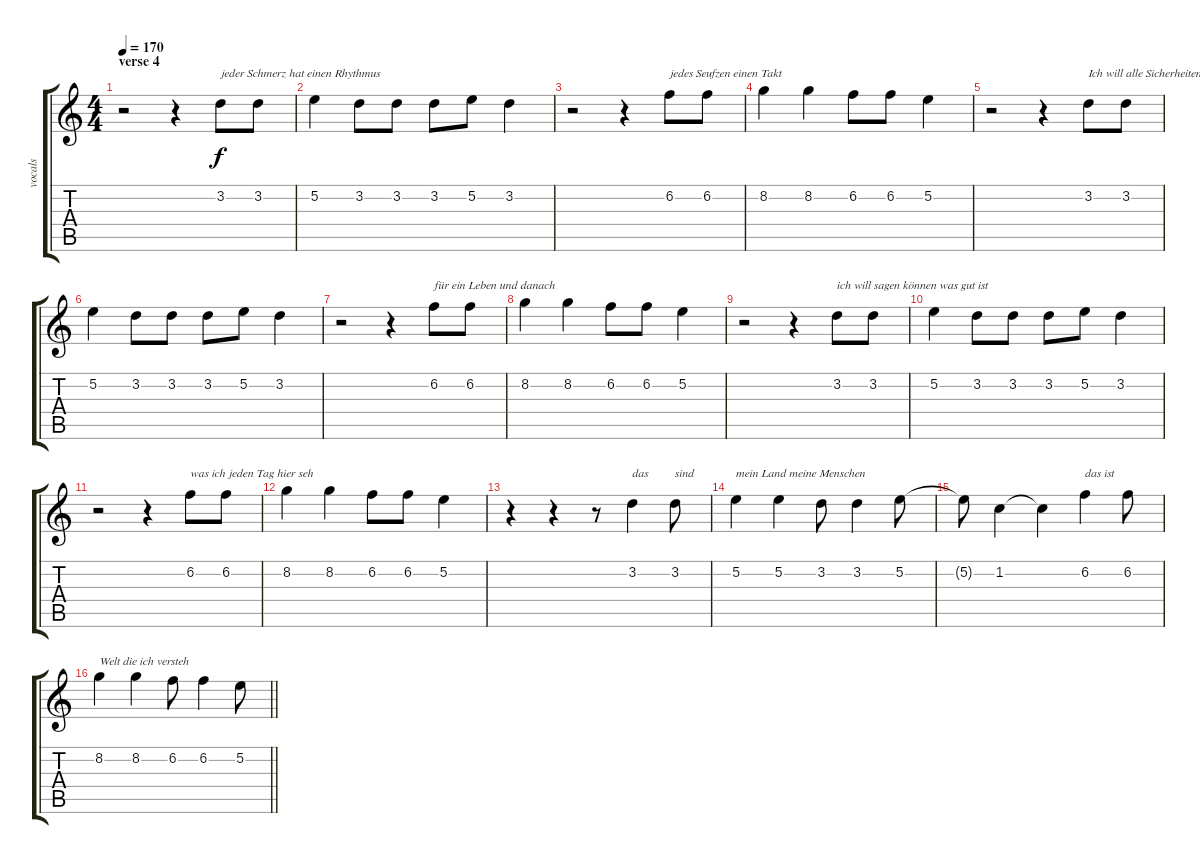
\track ("vocals" "vocals") {instrument electricguitarjazz}
\staff {score tabs}
\tuning (E4 B3 G3 D3 A2 E2) {hide}
\ts (4 4)
\section ("" "verse 4")
\tempo 170
\clef g2
\ks c
r.2{dy f} r.4 3.2.8{txt "jeder Schmerz hat einen Rhythmus"} 3.2.8 |
5.2.4 3.2.8 3.2.8 3.2.8 5.2.8 3.2.4 |
r.2 r.4 6.2.8{txt "jedes Seufzen einen Takt"} 6.2.8 |
8.2.4 8.2.4 6.2.8 6.2.8 5.2.4 |
r.2 r.4 3.2.8{txt "Ich will alle Sicherheiten"} 3.2.8 |
5.2.4 3.2.8 3.2.8 3.2.8 5.2.8 3.2.4 |
r.2 r.4 6.2.8{txt "für ein Leben und danach"} 6.2.8 |
8.2.4 8.2.4 6.2.8 6.2.8 5.2.4 |
r.2 r.4 3.2.8{txt "ich will sagen können was gut ist"} 3.2.8 |
5.2.4 3.2.8 3.2.8 3.2.8 5.2.8 3.2.4 |
r.2 r.4 6.2.8{txt "was ich jeden Tag hier seh"} 6.2.8 |
8.2.4 8.2.4 6.2.8 6.2.8 5.2.4 |
r.4 r.4 r.8 3.2.4{txt "das"} 3.2.8{txt "sind"} |
5.2.4{txt "mein Land meine Menschen"} 5.2.4 3.2.8 3.2.4 5.2.8 |
5.2{t}.8 1.2.4 1.2{t}.4 6.2.4{txt "das ist"} 6.2.8 |
\barLineRight lightlight
8.2.4{txt "Welt die ich versteh"} 8.2.4 6.2.8 6.2.4 5.2.8
